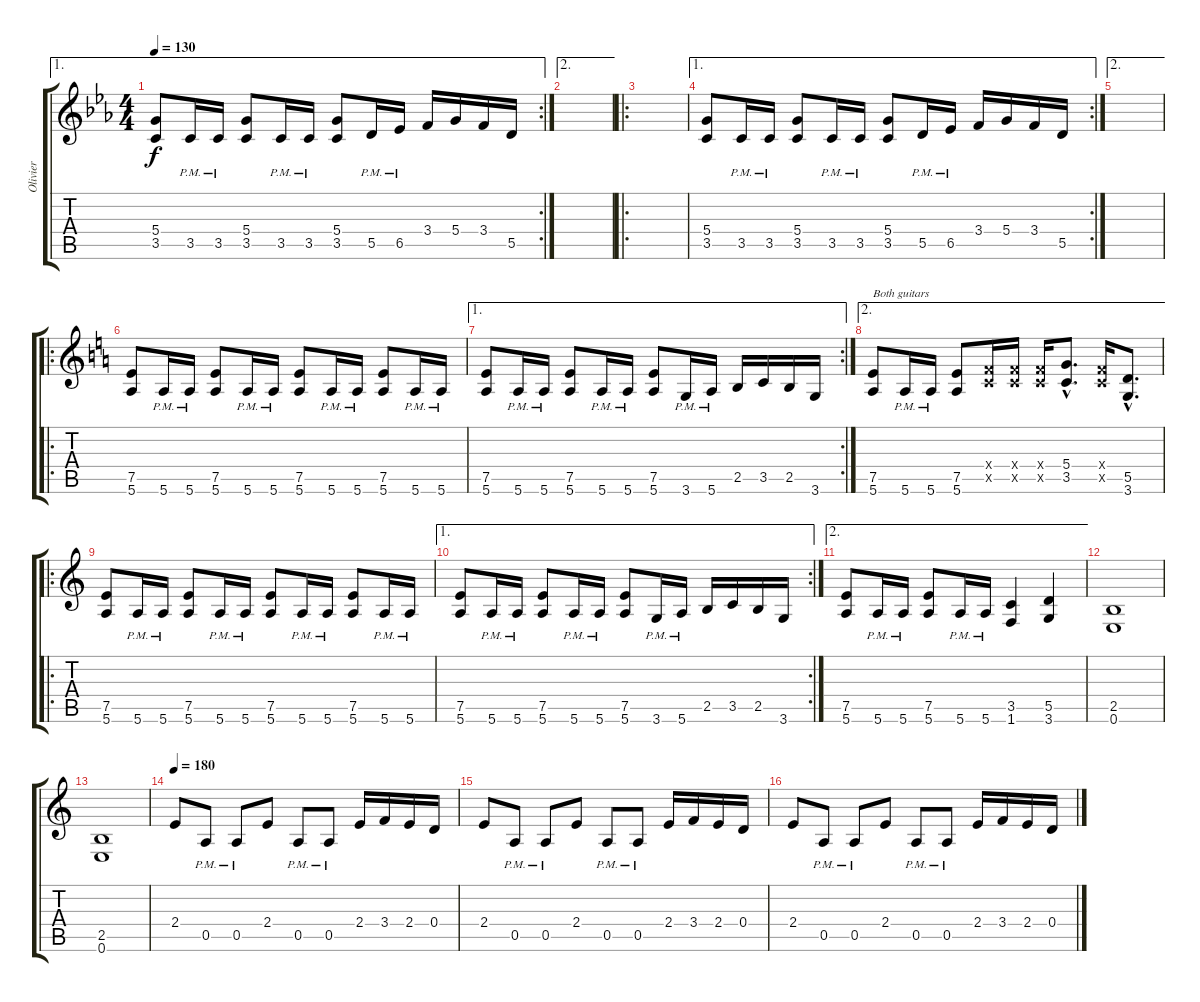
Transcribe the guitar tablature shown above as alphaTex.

\track ("Olivier" "Olivier") {instrument overdrivenguitar}
\staff {score tabs}
\tuning (E4 B3 G3 D3 A2 E2) {hide}
\ae 1
\rc 2
\ts (4 4)
\tempo 130
\clef g2
\ks cminor
(5.4 3.5).8{dy f} 3.5{pm}.16 3.5{pm}.16 (5.4 3.5).8 3.5{pm}.16 3.5{pm}.16 (5.4 3.5).8 5.5{pm}.16 6.5{pm}.16 3.4.16 5.4.16 3.4.16 5.5.16 |
\ae 2
|
\ro
|
\ae 1
\rc 2
(5.4 3.5).8 3.5{pm}.16 3.5{pm}.16 (5.4 3.5).8 3.5{pm}.16 3.5{pm}.16 (5.4 3.5).8 5.5{pm}.16 6.5{pm}.16 3.4.16 5.4.16 3.4.16 5.5.16 |
\ae 2
|
\ro
\ks aminor
(7.5 5.6).8 5.6{pm}.16 5.6{pm}.16 (7.5 5.6).8 5.6{pm}.16 5.6{pm}.16 (7.5 5.6).8 5.6{pm}.16 5.6{pm}.16 (7.5 5.6).8 5.6{pm}.16 5.6{pm}.16 |
\ae 1
\rc 2
(7.5 5.6).8 5.6{pm}.16 5.6{pm}.16 (7.5 5.6).8 5.6{pm}.16 5.6{pm}.16 (7.5 5.6).8 3.6{pm}.16 5.6{pm}.16 2.5.16 3.5.16 2.5.16 3.6.16 |
\ae 2
(7.5 5.6).8{txt "Both guitars"} 5.6{pm}.16 5.6{pm}.16 (7.5 5.6).8 (3.4{x} 3.5{x}).16 (3.4{x} 3.5{x}).16 (3.4{x} 3.5{x}).16 (5.4{hac} 3.5{hac}).8{d} (3.4{x} 3.5{x}).16 (5.5{hac} 3.6{hac}).8{d} |
\ro
(7.5 5.6).8 5.6{pm}.16 5.6{pm}.16 (7.5 5.6).8 5.6{pm}.16 5.6{pm}.16 (7.5 5.6).8 5.6{pm}.16 5.6{pm}.16 (7.5 5.6).8 5.6{pm}.16 5.6{pm}.16 |
\ae 1
\rc 2
(7.5 5.6).8 5.6{pm}.16 5.6{pm}.16 (7.5 5.6).8 5.6{pm}.16 5.6{pm}.16 (7.5 5.6).8 3.6{pm}.16 5.6{pm}.16 2.5.16 3.5.16 2.5.16 3.6.16 |
\ae 2
(7.5 5.6).8 5.6{pm}.16 5.6{pm}.16 (7.5 5.6).8 5.6{pm}.16 5.6{pm}.16 (3.5 1.6).4 (5.5 3.6).4 |
(2.5 0.6).1 |
(2.5 0.6).1 |
\tempo 180
2.4.8 0.5{pm}.8 0.5{pm}.8 2.4.8 0.5{pm}.8 0.5{pm}.8 2.4.16 3.4.16 2.4.16 0.4.16 |
2.4.8 0.5{pm}.8 0.5{pm}.8 2.4.8 0.5{pm}.8 0.5{pm}.8 2.4.16 3.4.16 2.4.16 0.4.16 |
2.4.8 0.5{pm}.8 0.5{pm}.8 2.4.8 0.5{pm}.8 0.5{pm}.8 2.4.16 3.4.16 2.4.16 0.4.16
